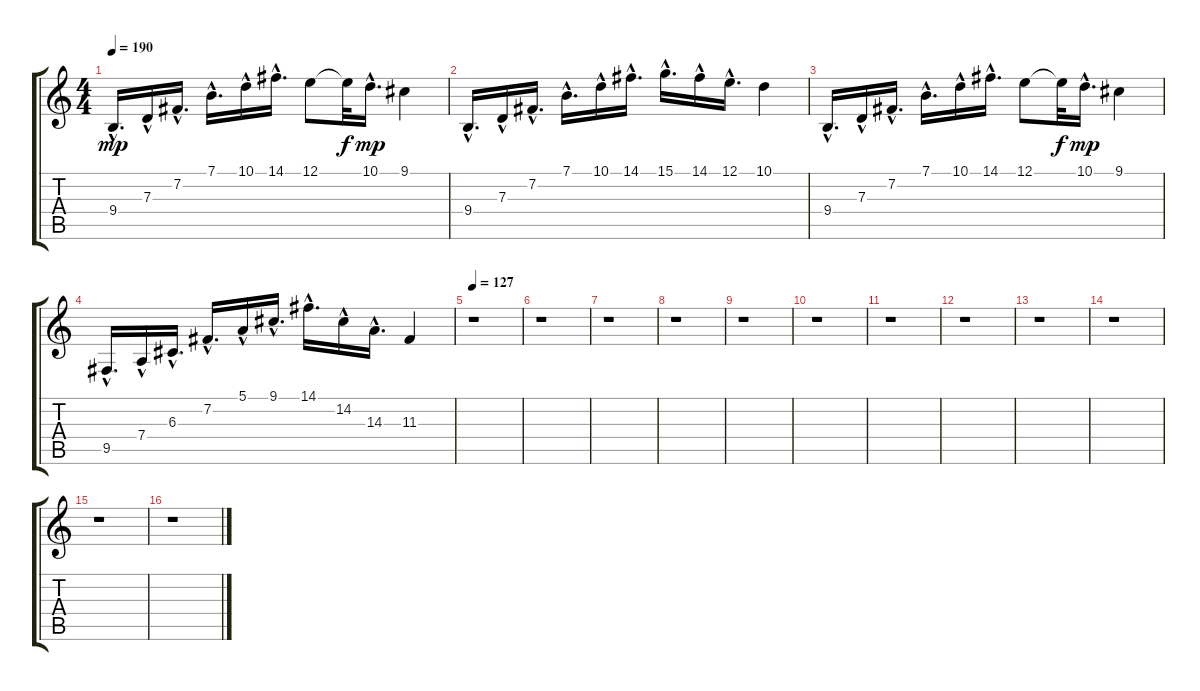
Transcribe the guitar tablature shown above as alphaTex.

\track "" {instrument glockenspiel}
\staff {score tabs}
\tuning (E4 B3 G3 D3 A2 E2) {hide}
\ts (4 4)
\tempo 190
\clef g2
\ks c
9.4{hac}.16{d dy mp} 7.3{hac}.16 7.2{hac}.16{d} 7.1{hac}.16{d} 10.1{hac}.16 14.1{hac}.16{d} 12.1.8 12.1{t}.32{dy f} 10.1{hac}.16{d dy mp} 9.1.4 |
9.4{hac}.16{d} 7.3{hac}.16 7.2{hac}.16{d} 7.1{hac}.16{d} 10.1{hac}.16 14.1{hac}.16{d} 15.1{hac}.16{d} 14.1{hac}.16 12.1{hac}.16{d} 10.1.4 |
9.4{hac}.16{d} 7.3{hac}.16 7.2{hac}.16{d} 7.1{hac}.16{d} 10.1{hac}.16 14.1{hac}.16{d} 12.1.8 12.1{t}.32{dy f} 10.1{hac}.16{d dy mp} 9.1.4 |
9.5{hac}.16{d} 7.4{hac}.16 6.3{hac}.16{d} 7.2{hac}.16{d} 5.1{hac}.16 9.1{hac}.16{d} 14.1{hac}.16{d} 14.2{hac}.16 14.3{hac}.16{d} 11.3.4 |
\tempo 127
r.1 |
r.1 |
r.1 |
r.1 |
r.1 |
r.1 |
r.1 |
r.1 |
r.1 |
r.1 |
r.1 |
r.1
